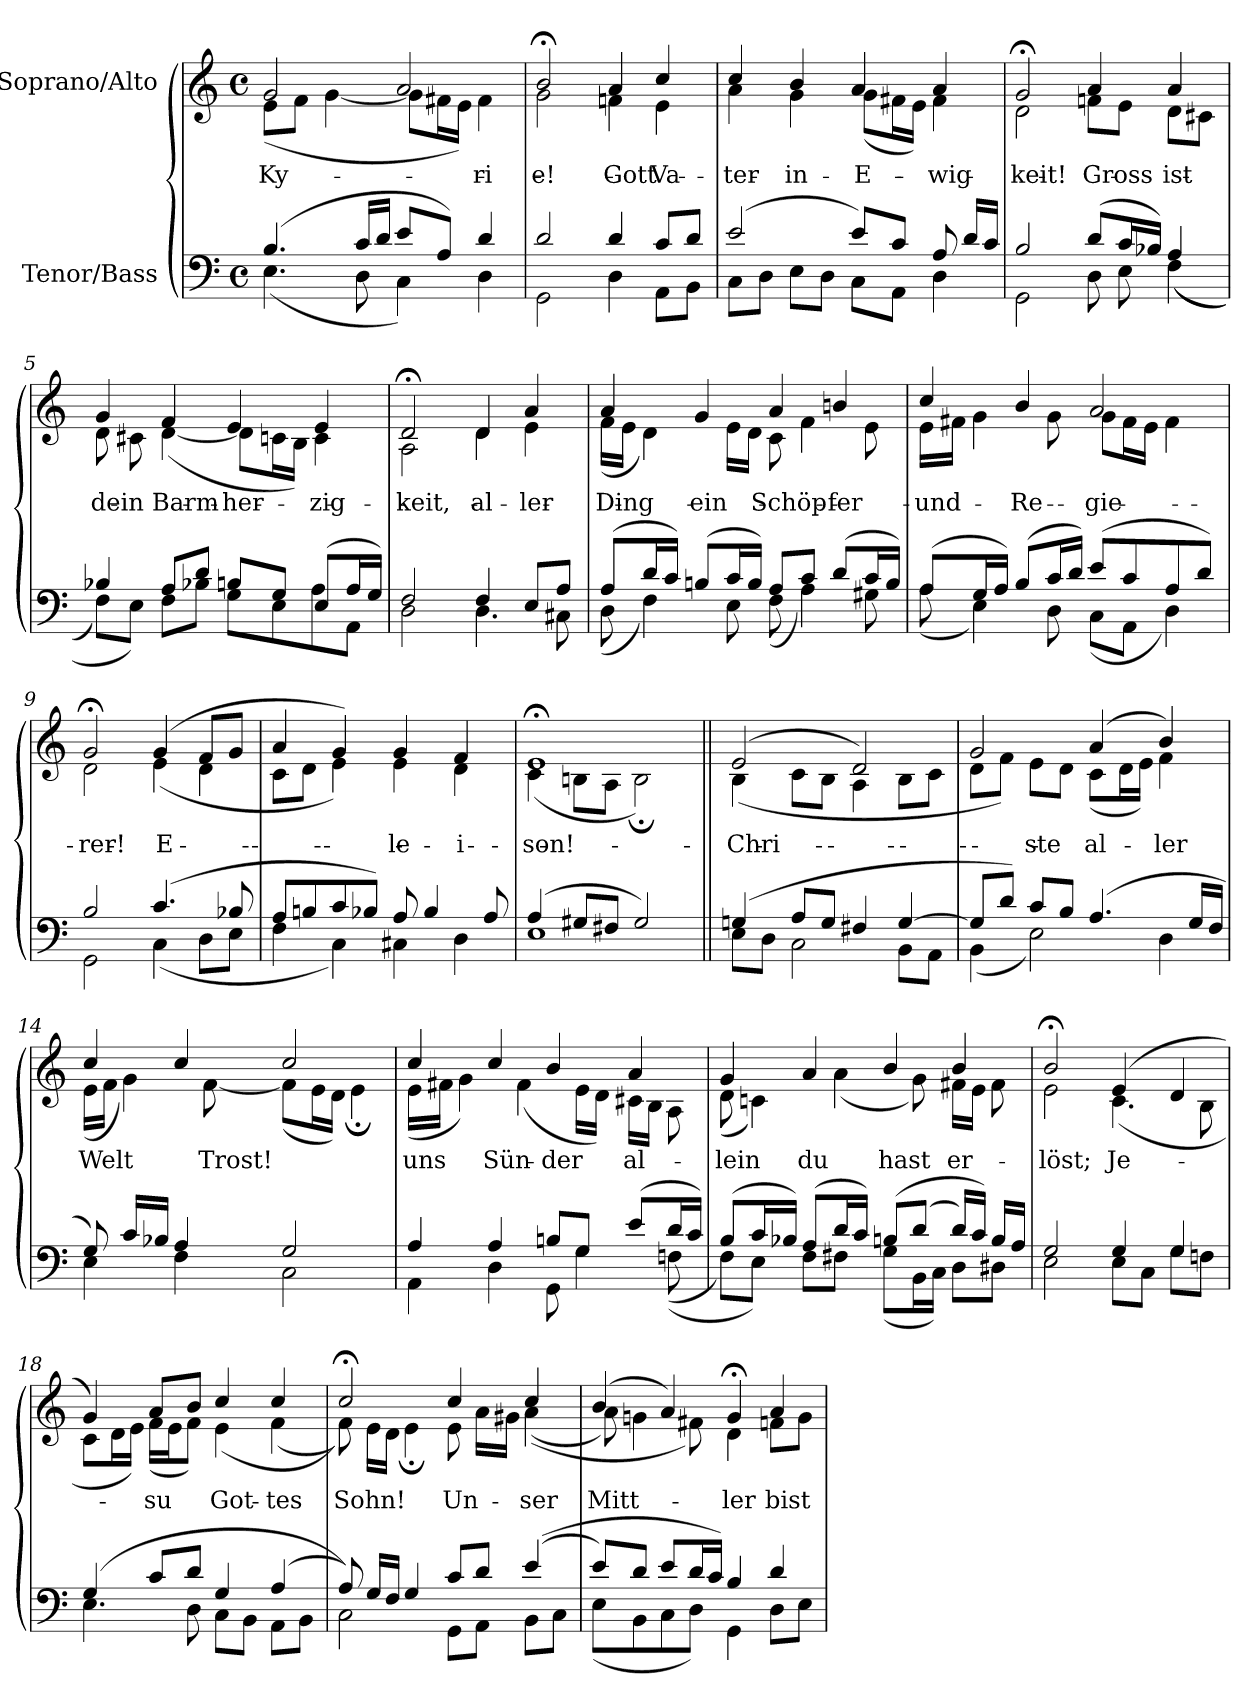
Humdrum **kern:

**kern	**kern	**text
*part2	*part1	*part1
*staff2	*staff1	*staff1
*I"Tenor/Bass	*I"Soprano/Alto	*
*clefF4	*clefG2	*
*k[]	*k[]	*
*M4/4	*M4/4	*
*met(c)	*met(c)	*
=1	=1	=1
*^	*^	*
!	!	!	!	!LO:LY:b
(4.B/	(4.E\	2g/	(8e\L	Ky-
.	.	.	8f\J	.
.	.	.	[4g\	.
16c/LL	8D\	.	.	.
16d/JJ	.	.	.	.
8e/L	4C\)	2a/	8g\L]	.
8A/J)	.	.	16f#X\L	.
.	.	.	16e\JJ)	.
!	!	!	!	!LO:LY:b
4d/	4D\	.	4f#\	-ri-
=2	=2	=2	=2	=2
!	!	!	!	!LO:LY:b
2d/	2GG\	2b;</	2g\	-e!
!	!	!	!	!LO:LY:b
4d/	4D\	4a/	4fn\	Gott
!	!	!	!	!LO:LY:b
8c/L	8AA\L	4cc/	4e\	Va-
8d/J	8BB\J	.	.	.
=3	=3	=3	=3	=3
!	!	!	!	!LO:LY:b
(2e/	8C\L	4cc/	4a\	-ter
.	8D\J	.	.	.
!	!	!	!	!LO:LY:b
.	8E\L	4b/	4g\	in
.	8D\J	.	.	.
!	!	!	!	!LO:LY:b
8e/L)	8C\L	4a/	(8g\L	E-
8c/J	8AA\J	.	16f#X\L	.
.	.	.	16e\JJ)	.
!	!	!	!	!LO:LY:b
8A/	4D\	4a/	4f#\	-wig
16d/LL	.	.	.	.
16c/JJ	.	.	.	.
=4	=4	=4	=4	=4
!	!	!	!	!LO:LY:b
2B/	2GG\	2g;</	2d\	keit!
!	!	!	!	!LO:LY:b
(8d/L	8D\	4a/	8fn\L	Gross
16c/L	8E\	.	8e\J	.
16B-X/JJ)	.	.	.	.
!	!	!	!	!LO:LY:b
4A/	((4F\	4a/	8d\L	ist
.	.	.	8c#X\J	.
!!LO:LB:g=z	!!
=5	=5	=5	=5	=5
!	!	!	!	!LO:LY:b
4B-X/	8F\L)	4g/	8d\	dein
.	8E\J)	.	8c#X\	.
!	!	!	!	!LO:LY:b
8A/L	8F\L	4f/	([4d\	Barm-
8d/J	8B-X\J	.	.	.
!	!	!	!	!LO:LY:b
8Bn/L	8G\L	4e/	8d\L]	-her-
8G/J	8E\	.	16cn\L	.
.	.	.	16B\JJ)	.
!	!	!	!	!LO:LY:b
(8E/L	8A\	4e/	4c\	-zig-
16A/L	8AA\J	.	.	.
16G/JJ)	.	.	.	.
=6	=6	=6	=6	=6
!	!	!	!	!LO:LY:b
2F/	2D\	2d;</	2A\	-keit,
!	!	!	!	!LO:LY:b
4F/	4.D\	4d/	4d\	al-
!	!	!	!	!LO:LY:b
8E/L	.	4a/	4e\	-ler
8A/J	8C#X\	.	.	.
=7	=7	=7	=7	=7
!	!	!	!	!LO:LY:b
(8A/L	(8D\	4a/	(16f\LL	Ding
.	.	.	16e\JJ	.
16d/L	4F\)	.	4d\)	.
16c/JJ)	.	.	.	.
!	!	!	!	!LO:LY:b
(8Bn/L	.	4g/	.	ein
16c/L	8E\	.	16e\LL	.
16B/JJ)	.	.	16d\JJ	.
!	!	!	!	!LO:LY:b
8A/L	(8F\	4a/	8c\	Schöp-
8c/J	4A\)	.	4f\	.
!	!	!	!	!LO:LY:b
(8d/L	.	4bn/	.	-fer
16c/L	8G#X\	.	8e\	.
16B/JJ)	.	.	.	.
=8	=8	=8	=8	=8
!	!	!	!	!LO:LY:b
(8A/L	(8A\	4cc/	16e\LL	und
.	.	.	16f#X\JJ	.
16G/L	4E\)	.	4g\	.
16A/JJ)	.	.	.	.
!	!	!	!	!LO:LY:b
(8B/L	.	4b/	.	Re-
16c/L	8D\	.	8g\	.
16d/JJ)	.	.	.	.
!	!	!	!	!LO:LY:b
(8e/L	(8C\L	2a/	8g\L	-gie-
8c/	8AA\J	.	16f#\L	.
.	.	.	16e\JJ	.
8A/	4D\)	.	4f#\	.
8d/J)	.	.	.	.
!!LO:LB:g=z	!!
=9	=9	=9	=9	=9
!	!	!	!	!LO:LY:b
2B/	2GG\	2g;</	2d\	-rer!
!	!	!	!	!LO:LY:b
(4.c/	(4C\	(4g/	(4e\	E-
.	8D\L	8f/L	4d\	.
8B-X/	8E\J	8g/J	.	.
=10	=10	=10	=10	=10
8A/L	4F\	4a/	8c\L	.
8Bn/	.	.	8d\J	.
8c/	4C\)	4g/)	4e\)	.
8B-X/J)	.	.	.	.
!	!	!	!	!LO:LY:b
8A/	4C#X\	4g/	4e\	-le-
4B-/	.	.	.	.
!	!	!	!	!LO:LY:b
.	4D\	4f/	4d\	-i-
8A/	.	.	.	.
=11	=11	=11	=11	=11
!	!	!	!	!LO:LY:b
(4A/	1E	1e;<	(4c\	-son!
8G#X/L	.	.	8Bn\L	.
8F#X/J	.	.	8A\J	.
2G#/)	.	.	2B;\)	.
=12||	=12||	=12||	=12||	=12||
!	!	!	!	!LO:LY:b
(4Gn/	8E\L	(2e/	(4B\	Chri-
.	8D\J	.	.	.
8A/L	2C\	.	8c\L	.
8G/J	.	.	8B\J	.
4F#X/	.	2d/)	4A\	.
[4G/	8BB\L	.	8B\L	.
.	8AA\J	.	8c\J	.
!!LO:LB:g=z	!!
=13	=13	=13	=13	=13
8G/L]	(4BB\	2g/	8d\L	.
8d/J)	.	.	8f\J)	.
!	!	!	!	!LO:LY:b
8c/L	2E\)	.	8e\L	-ste
8B/J	.	.	8d\J	.
!	!	!	!	!LO:LY:b
(4.A/	.	(4a/	(8c\L	al-
.	.	.	16d\L	.
.	.	.	16e\JJ)	.
!	!	!	!	!LO:LY:b
.	4D\	4b/)	4f\	-ler
16G/LL	.	.	.	.
16F/JJ	.	.	.	.
=14	=14	=14	=14	=14
!	!	!	!	!LO:LY:b
8G/)	4E\	4cc/	(16e\LL	Welt
.	.	.	16f\JJ	.
16c/LL	.	.	4g\)	.
16B-X/JJ	.	.	.	.
4A/	4F\	4cc/	.	.
!	!	!	!	!LO:LY:b
.	.	.	[8f\	Trost!
2G/	2C\	2cc/	(8f\L]	.
.	.	.	16e\L	.
.	.	.	16d\JJ)	.
.	.	.	4e;\	.
=15	=15	=15	=15	=15
!	!	!	!	!LO:LY:b
4A/	4AA\	4cc/	(16e\LL	uns
.	.	.	16f#X\JJ	.
.	.	.	4g\)	.
!	!	!	!	!LO:LY:b
4A/	4D\	4cc/	.	Sün-
.	.	.	(4f#\	.
!	!	!	!	!LO:LY:b
8Bn/L	8GG\	4b/	.	-der
8G/J	4G\	.	16e\LL	.
.	.	.	16d\JJ)	.
!	!	!	!	!LO:LY:b
(8e/L	.	4a/	16c#X\LL	al-
.	.	.	16B\JJ	.
16d/L	((8Fn\	.	8A\	.
16c/JJ)	.	.	.	.
!!LO:LB:g=z	!!
=16	=16	=16	=16	=16
!	!	!	!	!LO:LY:b
(8B/L	8F\L)	4g/	(8d\	lein
16c/L	8E\J)	.	4cn\)	.
16B-X/JJ)	.	.	.	.
!	!	!	!	!LO:LY:b
(8A/L	8F\L	4a/	.	du
16d/L	8F#X\J	.	(4a\	.
16c/JJ)	.	.	.	.
!	!	!	!	!LO:LY:b
(8Bn/L	(8G\L	4b/	.	hast
(8d/J	16BB\L	.	8g\)	.
.	16C\JJ)	.	.	.
!	!	!	!	!LO:LY:b
16d/LL)	8D\L	4b/	16f#X\LL	er-
16c/JJ)	.	.	16e\JJ	.
16B/LL	8D#X\J	.	8f#\	.
16A/JJ	.	.	.	.
=17	=17	=17	=17	=17
!	!	!	!	!LO:LY:b
2G/	2E\	2b;</	2e\	-löst;
!	!	!	!	!LO:LY:b
4G/	8E\L	(4e/	(4.c\	Je-
.	8C\J	.	.	.
4G/	8G\L	4d/	.	.
.	8Fn\J	.	8B\	.
=18	=18	=18	=18	=18
(4G/	4.E\	4g/)	8c\L	.
.	.	.	16d\L	.
.	.	.	16e\JJ)	.
!	!	!	!	!LO:LY:b
8c/L	.	8a/L	(16f\LL	su
.	.	.	16e\J	.
8d/J	8D\	8b/J	8f\J)	.
!	!	!	!	!LO:LY:b
4G/	8C\L	4cc/	(4e\	Got-
.	8BB\J	.	.	.
!	!	!	!	!LO:LY:b
(4A/	8AA\L	4cc/	(4f\	-tes
.	8BB\J	.	.	.
=19	=19	=19	=19	=19
!	!	!	!	!LO:LY:b
8A/))	2C\	2cc;</	8f\))	Sohn!
16G/LL	.	.	16e\LL	.
16F/JJ	.	.	16d\JJ	.
4G/	.	.	4e;\	.
!	!	!	!	!LO:LY:b
8c/L	8GG\L	4cc/	8e\	Un-
8d/J	8AA\J	.	16a\LL	.
.	.	.	16g#X\JJ	.
!	!	!	!	!LO:LY:b
((4e/	8BB\L	4cc/	((4a\	-ser
.	8C\J	.	.	.
!!LO:PB:g=z	!!
=20	=20	=20	=20	=20
!	!	!	!	!LO:LY:b
8e/L)	(8E\L	(4b/	8a\)	Mitt-
8d/J	8BB\	.	4gn\	.
8e/L	8C\	4a/)	.	.
16d/L	8D\J)	.	8f#X\)	.
16c/JJ)	.	.	.	.
!	!	!	!	!LO:LY:b
4B/	4GG\	4g;</	4d\	-ler
!	!	!	!	!LO:LY:b
4d/	8D\L	4a/	8fn\L	bist
.	8E\J	.	8g\J	.
*v	*v	*	*	*
*	*v	*v	*
=	=	=
*-	*-	*-
